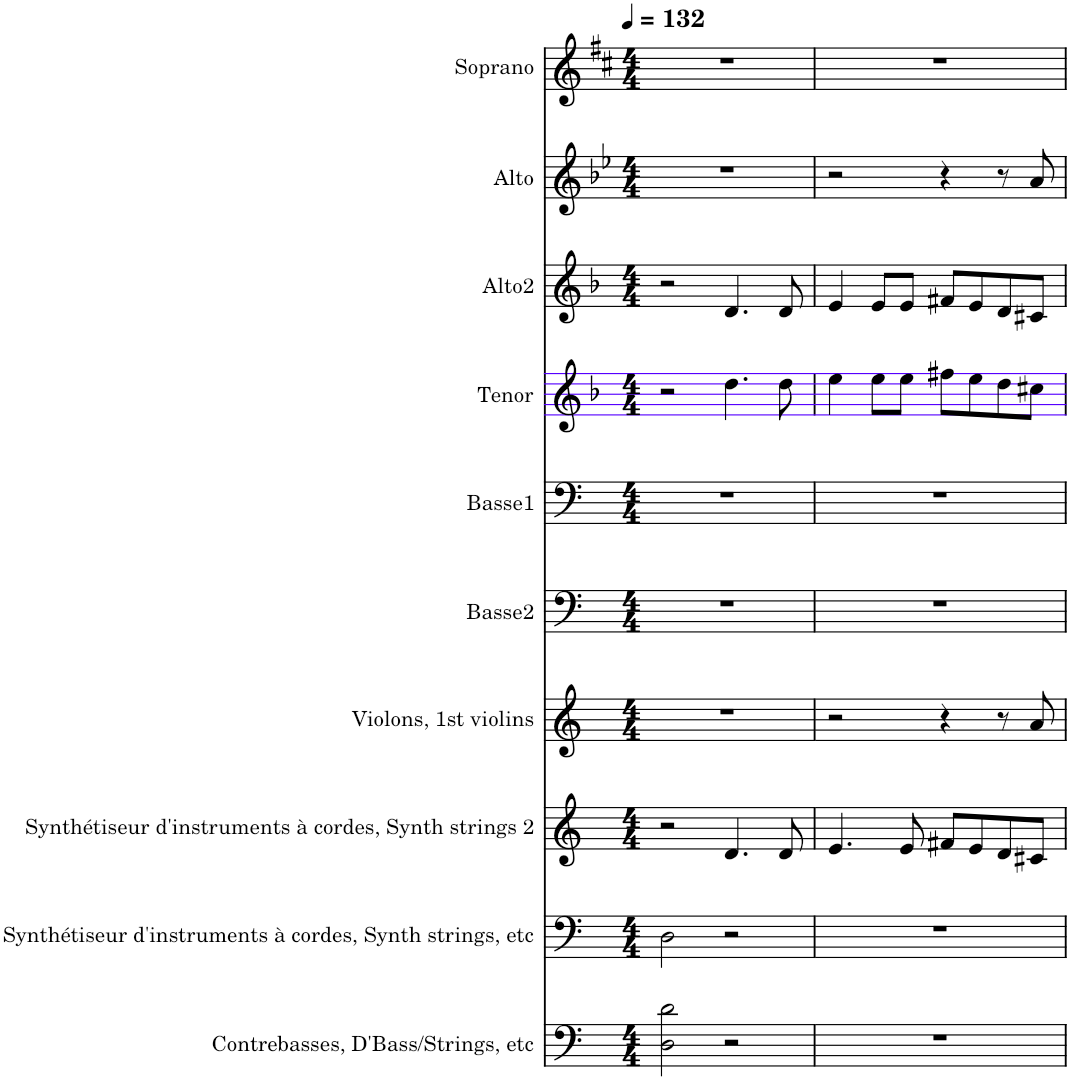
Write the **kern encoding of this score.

**kern	**kern	**kern	**kern	**kern	**kern	**kern	**kern	**kern	**kern
*part10	*part9	*part8	*part7	*part6	*part5	*part4	*part3	*part2	*part1
*staff10	*staff9	*staff8	*staff7	*staff6	*staff5	*staff4	*staff3	*staff2	*staff1
*I"Contrebasses, D'Bass/Strings, etc	*I"Synthétiseur d'instruments à cordes, Synth strings, etc	*I"Synthétiseur d'instruments à cordes, Synth strings 2	*I"Violons, 1st violins	*I"Basse2	*I"Basse1	*I"Tenor	*I"Alto2	*I"Alto	*I"Soprano
*I'Cbs.	*I'Synth.	*I'Synth.	*I'Vlns.	*I'B2.	*I'B1.	*I'T.	*I'A2.	*I'A.	*I'S.
*	*	*	*	*	*	*stria5	*	*	*
*clefF4	*clefF4	*clefG2	*clefG2	*clefF4	*clefF4	*clefG2	*clefG2	*clefG2	*clefG2
*Trd7c12	*	*	*	*	*	*	*	*	*
*k[]	*k[]	*k[]	*k[]	*k[]	*k[]	*k[b-]	*k[b-]	*k[b-e-]	*k[f#c#]
*M4/4	*M4/4	*M4/4	*M4/4	*M4/4	*M4/4	*M4/4	*M4/4	*M4/4	*M4/4
*MM132	*MM132	*MM132	*MM132	*MM132	*MM132	*MM132	*MM132	*MM132	*MM132
=1	=1	=1	=1	=1	=1	=1	=1	=1	=1
2D\ 2d\	2D\	2r	1r	1r	1r	2r	2r	1r	1r
2r	2r	4.d/	.	.	.	4.dd\	4.d/	.	.
.	.	8d/	.	.	.	8dd\	8d/	.	.
=2	=2	=2	=2	=2	=2	=2	=2	=2	=2
1r	1r	4.e/	2r	1r	1r	4ee\	4e/	2r	1r
.	.	.	.	.	.	8ee\L	8e/L	.	.
.	.	8e/	.	.	.	8ee\J	8e/J	.	.
.	.	8f#X/L	4r	.	.	8ff#X\L	8f#X/L	4r	.
.	.	8e/	.	.	.	8ee\	8e/	.	.
.	.	8d/	8r	.	.	8dd\	8d/	8r	.
.	.	8c#X/J	8a/	.	.	8cc#X\J	8c#X/J	8a/	.
=	=	=	=	=	=	=	=	=	=
*-	*-	*-	*-	*-	*-	*-	*-	*-	*-
